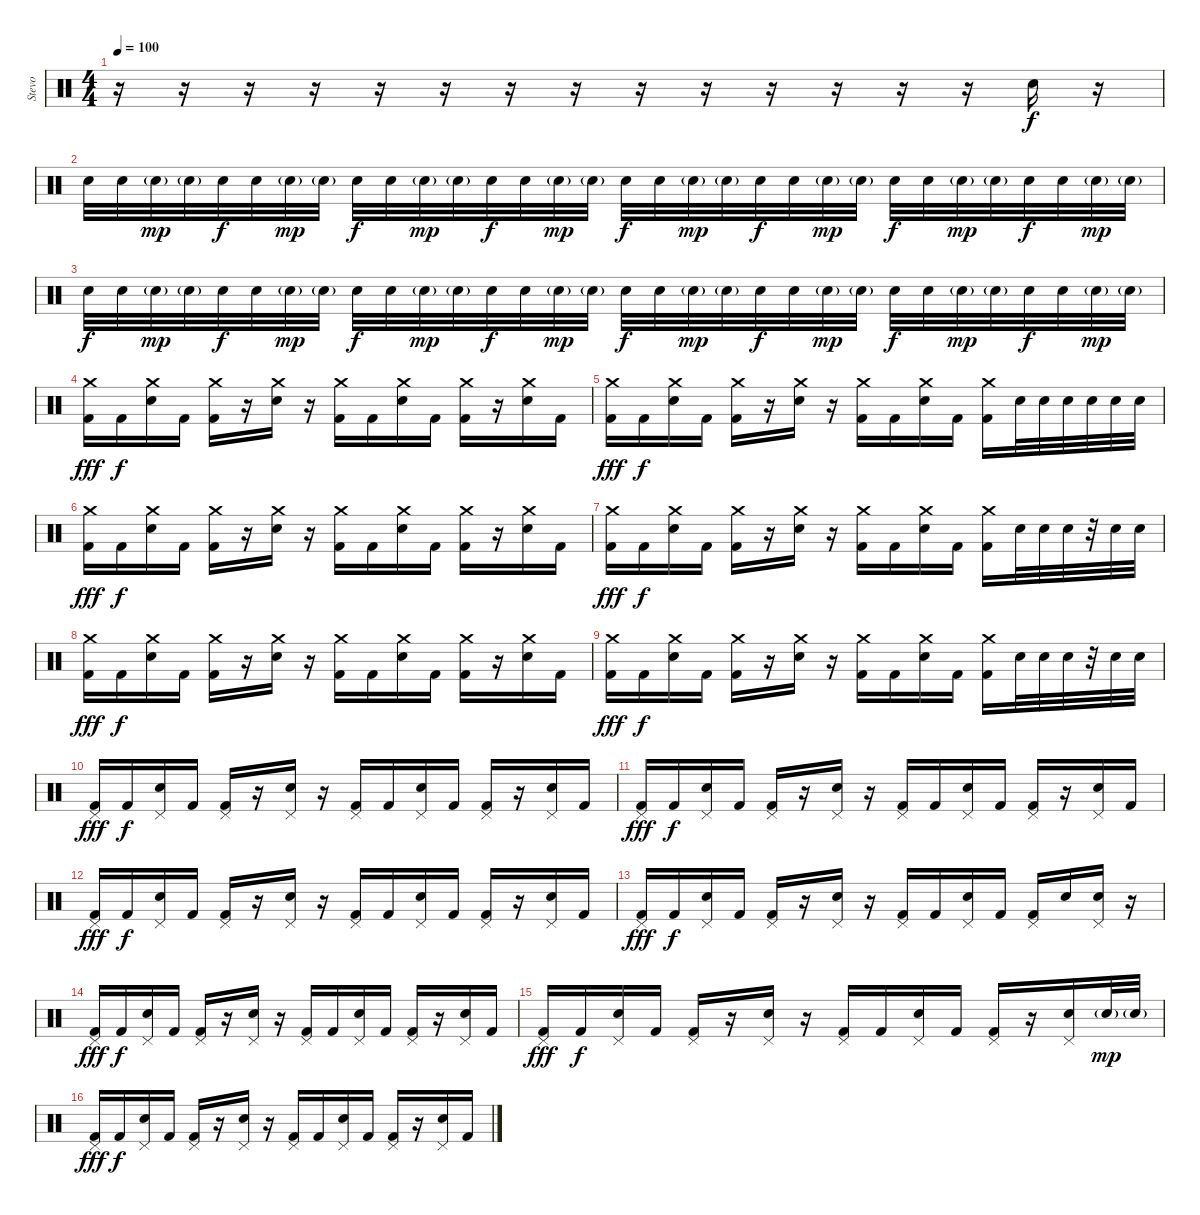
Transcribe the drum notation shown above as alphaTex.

\track ("Stevo" "Stevo") {instrument percussion}
\staff {score}
\articulation defaults
\ts (4 4)
\tempo 100
\clef neutral
\ks c
r.16{dy f} r.16 r.16 r.16 r.16 r.16 r.16 r.16 r.16 r.16 r.16 r.16 r.16 r.16 "Electric Snare (hit)".16 r.16 |
"Electric Snare (hit)".32 "Electric Snare (hit)".32 "Electric Snare (hit)"{g}.32{dy mp} "Electric Snare (hit)"{g}.32 "Electric Snare (hit)".32{dy f} "Electric Snare (hit)".32 "Electric Snare (hit)"{g}.32{dy mp} "Electric Snare (hit)"{g}.32 "Electric Snare (hit)".32{dy f} "Electric Snare (hit)".32 "Electric Snare (hit)"{g}.32{dy mp} "Electric Snare (hit)"{g}.32 "Electric Snare (hit)".32{dy f} "Electric Snare (hit)".32 "Electric Snare (hit)"{g}.32{dy mp} "Electric Snare (hit)"{g}.32 "Electric Snare (hit)".32{dy f} "Electric Snare (hit)".32 "Electric Snare (hit)"{g}.32{dy mp} "Electric Snare (hit)"{g}.32 "Electric Snare (hit)".32{dy f} "Electric Snare (hit)".32 "Electric Snare (hit)"{g}.32{dy mp} "Electric Snare (hit)"{g}.32 "Electric Snare (hit)".32{dy f} "Electric Snare (hit)".32 "Electric Snare (hit)"{g}.32{dy mp} "Electric Snare (hit)"{g}.32 "Electric Snare (hit)".32{dy f} "Electric Snare (hit)".32 "Electric Snare (hit)"{g}.32{dy mp} "Electric Snare (hit)"{g}.32 |
"Electric Snare (hit)".32{dy f} "Electric Snare (hit)".32 "Electric Snare (hit)"{g}.32{dy mp} "Electric Snare (hit)"{g}.32 "Electric Snare (hit)".32{dy f} "Electric Snare (hit)".32 "Electric Snare (hit)"{g}.32{dy mp} "Electric Snare (hit)"{g}.32 "Electric Snare (hit)".32{dy f} "Electric Snare (hit)".32 "Electric Snare (hit)"{g}.32{dy mp} "Electric Snare (hit)"{g}.32 "Electric Snare (hit)".32{dy f} "Electric Snare (hit)".32 "Electric Snare (hit)"{g}.32{dy mp} "Electric Snare (hit)"{g}.32 "Electric Snare (hit)".32{dy f} "Electric Snare (hit)".32 "Electric Snare (hit)"{g}.32{dy mp} "Electric Snare (hit)"{g}.32 "Electric Snare (hit)".32{dy f} "Electric Snare (hit)".32 "Electric Snare (hit)"{g}.32{dy mp} "Electric Snare (hit)"{g}.32 "Electric Snare (hit)".32{dy f} "Electric Snare (hit)".32 "Electric Snare (hit)"{g}.32{dy mp} "Electric Snare (hit)"{g}.32 "Electric Snare (hit)".32{dy f} "Electric Snare (hit)".32 "Electric Snare (hit)"{g}.32{dy mp} "Electric Snare (hit)"{g}.32 |
("Crash medium (hit)" "Kick (hit) 2").16{dy fff} "Kick (hit) 2".16{dy f} ("Crash medium (hit)" "Electric Snare (hit)").16 "Kick (hit) 2".16 ("Crash medium (hit)" "Kick (hit) 2").16 r.16 ("Crash medium (hit)" "Electric Snare (hit)").16 r.16 ("Crash medium (hit)" "Kick (hit) 2").16 "Kick (hit) 2".16 ("Crash medium (hit)" "Electric Snare (hit)").16 "Kick (hit) 2".16 ("Crash medium (hit)" "Kick (hit) 2").16 r.16 ("Crash medium (hit)" "Electric Snare (hit)").16 "Kick (hit) 2".16 |
("Crash medium (hit)" "Kick (hit) 2").16{dy fff} "Kick (hit) 2".16{dy f} ("Crash medium (hit)" "Electric Snare (hit)").16 "Kick (hit) 2".16 ("Crash medium (hit)" "Kick (hit) 2").16 r.16 ("Crash medium (hit)" "Electric Snare (hit)").16 r.16 ("Crash medium (hit)" "Kick (hit) 2").16 "Kick (hit) 2".16 ("Crash medium (hit)" "Electric Snare (hit)").16 "Kick (hit) 2".16 ("Crash medium (hit)" "Kick (hit) 2").16 "Electric Snare (hit)".32 "Electric Snare (hit)".32 "Electric Snare (hit)".32 "Electric Snare (hit)".32 "Electric Snare (hit)".32 "Electric Snare (hit)".32 |
("Crash medium (hit)" "Kick (hit) 2").16{dy fff} "Kick (hit) 2".16{dy f} ("Crash medium (hit)" "Electric Snare (hit)").16 "Kick (hit) 2".16 ("Crash medium (hit)" "Kick (hit) 2").16 r.16 ("Crash medium (hit)" "Electric Snare (hit)").16 r.16 ("Crash medium (hit)" "Kick (hit) 2").16 "Kick (hit) 2".16 ("Crash medium (hit)" "Electric Snare (hit)").16 "Kick (hit) 2".16 ("Crash medium (hit)" "Kick (hit) 2").16 r.16 ("Crash medium (hit)" "Electric Snare (hit)").16 "Kick (hit) 2".16 |
("Crash medium (hit)" "Kick (hit) 2").16{dy fff} "Kick (hit) 2".16{dy f} ("Crash medium (hit)" "Electric Snare (hit)").16 "Kick (hit) 2".16 ("Crash medium (hit)" "Kick (hit) 2").16 r.16 ("Crash medium (hit)" "Electric Snare (hit)").16 r.16 ("Crash medium (hit)" "Kick (hit) 2").16 "Kick (hit) 2".16 ("Crash medium (hit)" "Electric Snare (hit)").16 "Kick (hit) 2".16 ("Crash medium (hit)" "Kick (hit) 2").16 "Electric Snare (hit)".32 "Electric Snare (hit)".32 "Electric Snare (hit)".32 r.32 "Electric Snare (hit)".32 "Electric Snare (hit)".32 |
("Crash medium (hit)" "Kick (hit) 2").16{dy fff} "Kick (hit) 2".16{dy f} ("Crash medium (hit)" "Electric Snare (hit)").16 "Kick (hit) 2".16 ("Crash medium (hit)" "Kick (hit) 2").16 r.16 ("Crash medium (hit)" "Electric Snare (hit)").16 r.16 ("Crash medium (hit)" "Kick (hit) 2").16 "Kick (hit) 2".16 ("Crash medium (hit)" "Electric Snare (hit)").16 "Kick (hit) 2".16 ("Crash medium (hit)" "Kick (hit) 2").16 r.16 ("Crash medium (hit)" "Electric Snare (hit)").16 "Kick (hit) 2".16 |
("Crash medium (hit)" "Kick (hit) 2").16{dy fff} "Kick (hit) 2".16{dy f} ("Crash medium (hit)" "Electric Snare (hit)").16 "Kick (hit) 2".16 ("Crash medium (hit)" "Kick (hit) 2").16 r.16 ("Crash medium (hit)" "Electric Snare (hit)").16 r.16 ("Crash medium (hit)" "Kick (hit) 2").16 "Kick (hit) 2".16 ("Crash medium (hit)" "Electric Snare (hit)").16 "Kick (hit) 2".16 ("Crash medium (hit)" "Kick (hit) 2").16 "Electric Snare (hit)".32 "Electric Snare (hit)".32 "Electric Snare (hit)".32 r.32 "Electric Snare (hit)".32 "Electric Snare (hit)".32 |
("Pedal Hi-Hat (hit)" "Kick (hit) 2").16{dy fff} "Kick (hit) 2".16{dy f} ("Pedal Hi-Hat (hit)" "Electric Snare (hit)").16 "Kick (hit) 2".16 ("Pedal Hi-Hat (hit)" "Kick (hit) 2").16 r.16 ("Pedal Hi-Hat (hit)" "Electric Snare (hit)").16 r.16 ("Pedal Hi-Hat (hit)" "Kick (hit) 2").16 "Kick (hit) 2".16 ("Pedal Hi-Hat (hit)" "Electric Snare (hit)").16 "Kick (hit) 2".16 ("Pedal Hi-Hat (hit)" "Kick (hit) 2").16 r.16 ("Pedal Hi-Hat (hit)" "Electric Snare (hit)").16 "Kick (hit) 2".16 |
("Pedal Hi-Hat (hit)" "Kick (hit) 2").16{dy fff} "Kick (hit) 2".16{dy f} ("Pedal Hi-Hat (hit)" "Electric Snare (hit)").16 "Kick (hit) 2".16 ("Pedal Hi-Hat (hit)" "Kick (hit) 2").16 r.16 ("Pedal Hi-Hat (hit)" "Electric Snare (hit)").16 r.16 ("Pedal Hi-Hat (hit)" "Kick (hit) 2").16 "Kick (hit) 2".16 ("Pedal Hi-Hat (hit)" "Electric Snare (hit)").16 "Kick (hit) 2".16 ("Pedal Hi-Hat (hit)" "Kick (hit) 2").16 r.16 ("Pedal Hi-Hat (hit)" "Electric Snare (hit)").16 "Kick (hit) 2".16 |
("Pedal Hi-Hat (hit)" "Kick (hit) 2").16{dy fff} "Kick (hit) 2".16{dy f} ("Pedal Hi-Hat (hit)" "Electric Snare (hit)").16 "Kick (hit) 2".16 ("Pedal Hi-Hat (hit)" "Kick (hit) 2").16 r.16 ("Pedal Hi-Hat (hit)" "Electric Snare (hit)").16 r.16 ("Pedal Hi-Hat (hit)" "Kick (hit) 2").16 "Kick (hit) 2".16 ("Pedal Hi-Hat (hit)" "Electric Snare (hit)").16 "Kick (hit) 2".16 ("Pedal Hi-Hat (hit)" "Kick (hit) 2").16 r.16 ("Pedal Hi-Hat (hit)" "Electric Snare (hit)").16 "Kick (hit) 2".16 |
("Pedal Hi-Hat (hit)" "Kick (hit) 2").16{dy fff} "Kick (hit) 2".16{dy f} ("Pedal Hi-Hat (hit)" "Electric Snare (hit)").16 "Kick (hit) 2".16 ("Pedal Hi-Hat (hit)" "Kick (hit) 2").16 r.16 ("Pedal Hi-Hat (hit)" "Electric Snare (hit)").16 r.16 ("Pedal Hi-Hat (hit)" "Kick (hit) 2").16 "Kick (hit) 2".16 ("Pedal Hi-Hat (hit)" "Electric Snare (hit)").16 "Kick (hit) 2".16 ("Pedal Hi-Hat (hit)" "Kick (hit) 2").16 "Electric Snare (hit)".16 ("Pedal Hi-Hat (hit)" "Electric Snare (hit)").16 r.16 |
("Pedal Hi-Hat (hit)" "Kick (hit) 2").16{dy fff} "Kick (hit) 2".16{dy f} ("Pedal Hi-Hat (hit)" "Electric Snare (hit)").16 "Kick (hit) 2".16 ("Pedal Hi-Hat (hit)" "Kick (hit) 2").16 r.16 ("Pedal Hi-Hat (hit)" "Electric Snare (hit)").16 r.16 ("Pedal Hi-Hat (hit)" "Kick (hit) 2").16 "Kick (hit) 2".16 ("Pedal Hi-Hat (hit)" "Electric Snare (hit)").16 "Kick (hit) 2".16 ("Pedal Hi-Hat (hit)" "Kick (hit) 2").16 r.16 ("Pedal Hi-Hat (hit)" "Electric Snare (hit)").16 "Kick (hit) 2".16 |
("Pedal Hi-Hat (hit)" "Kick (hit) 2").16{dy fff} "Kick (hit) 2".16{dy f} ("Pedal Hi-Hat (hit)" "Electric Snare (hit)").16 "Kick (hit) 2".16 ("Pedal Hi-Hat (hit)" "Kick (hit) 2").16 r.16 ("Pedal Hi-Hat (hit)" "Electric Snare (hit)").16 r.16 ("Pedal Hi-Hat (hit)" "Kick (hit) 2").16 "Kick (hit) 2".16 ("Pedal Hi-Hat (hit)" "Electric Snare (hit)").16 "Kick (hit) 2".16 ("Pedal Hi-Hat (hit)" "Kick (hit) 2").16 r.16 ("Pedal Hi-Hat (hit)" "Electric Snare (hit)").16 "Electric Snare (hit)"{g}.32{dy mp} "Electric Snare (hit)"{g}.32 |
("Pedal Hi-Hat (hit)" "Kick (hit) 2").16{dy fff} "Kick (hit) 2".16{dy f} ("Pedal Hi-Hat (hit)" "Electric Snare (hit)").16 "Kick (hit) 2".16 ("Pedal Hi-Hat (hit)" "Kick (hit) 2").16 r.16 ("Pedal Hi-Hat (hit)" "Electric Snare (hit)").16 r.16 ("Pedal Hi-Hat (hit)" "Kick (hit) 2").16 "Kick (hit) 2".16 ("Pedal Hi-Hat (hit)" "Electric Snare (hit)").16 "Kick (hit) 2".16 ("Pedal Hi-Hat (hit)" "Kick (hit) 2").16 r.16 ("Pedal Hi-Hat (hit)" "Electric Snare (hit)").16 "Kick (hit) 2".16
